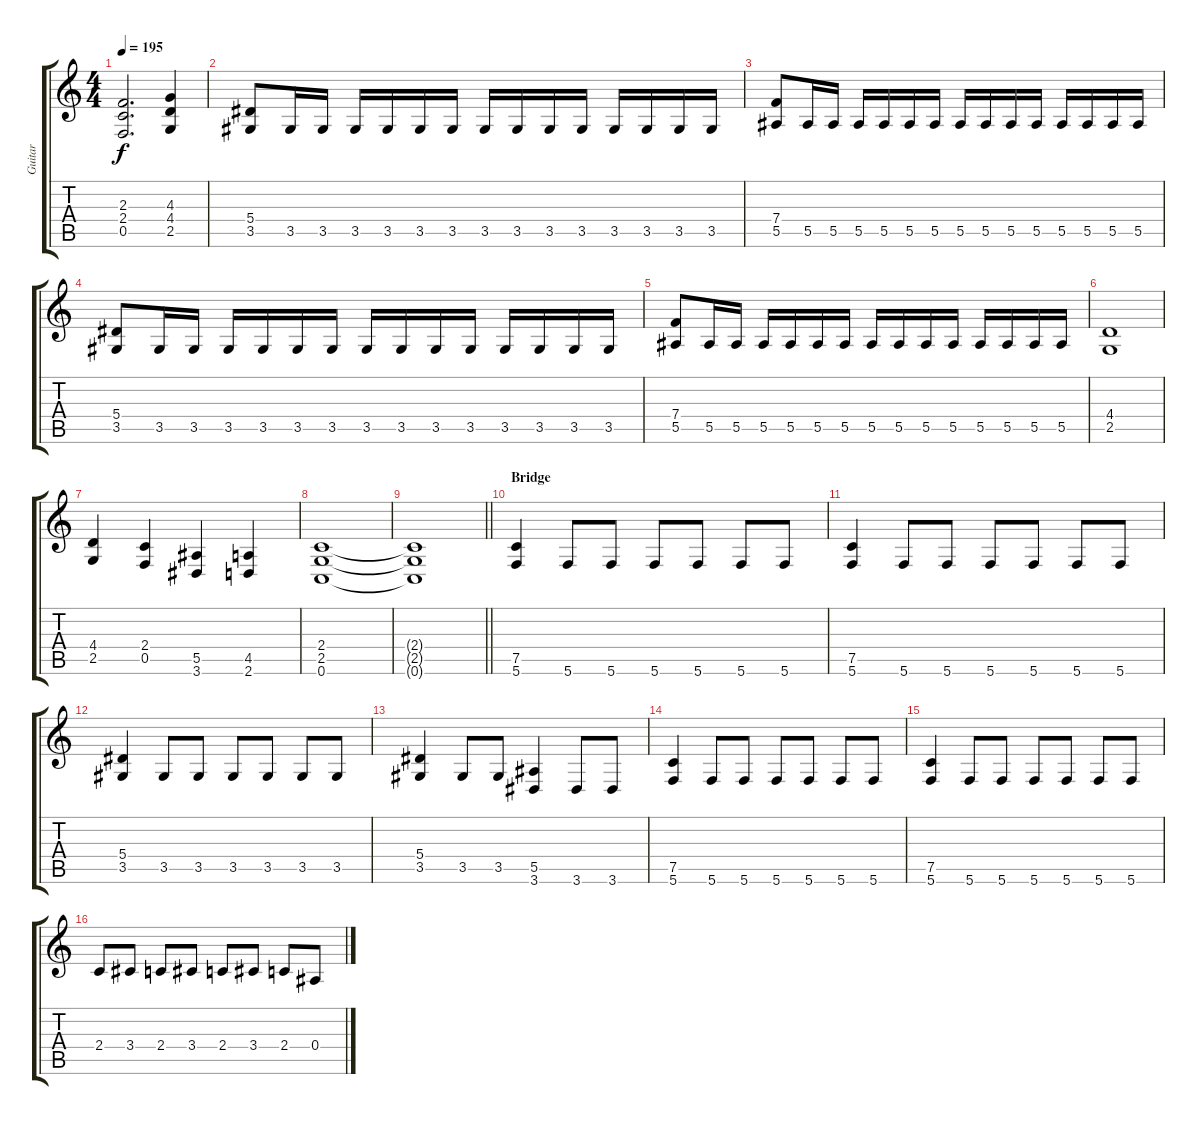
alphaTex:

\track ("Guitar" "Guitar") {instrument distortionguitar}
\staff {score tabs}
\tuning (C4 G3 Eb3 Bb2 F2 C2) {hide}
\ts (4 4)
\tempo 195
\clef g2
\ks c
(2.3 2.4 0.5).2{d dy f} (4.3 4.4 2.5).4 |
(5.4 3.5).8 3.5.16 3.5.16 3.5.16 3.5.16 3.5.16 3.5.16 3.5.16 3.5.16 3.5.16 3.5.16 3.5.16 3.5.16 3.5.16 3.5.16 |
(7.4 5.5).8 5.5.16 5.5.16 5.5.16 5.5.16 5.5.16 5.5.16 5.5.16 5.5.16 5.5.16 5.5.16 5.5.16 5.5.16 5.5.16 5.5.16 |
(5.4 3.5).8 3.5.16 3.5.16 3.5.16 3.5.16 3.5.16 3.5.16 3.5.16 3.5.16 3.5.16 3.5.16 3.5.16 3.5.16 3.5.16 3.5.16 |
(7.4 5.5).8 5.5.16 5.5.16 5.5.16 5.5.16 5.5.16 5.5.16 5.5.16 5.5.16 5.5.16 5.5.16 5.5.16 5.5.16 5.5.16 5.5.16 |
(4.4 2.5).1 |
(4.4 2.5).4 (2.4 0.5).4 (5.5 3.6).4 (4.5 2.6).4 |
(2.4 2.5 0.6).1 |
\barLineRight lightlight
(2.4{t} 2.5{t} 0.6{t}).1 |
\section ("" "Bridge")
(7.5 5.6).4 5.6.8 5.6.8 5.6.8 5.6.8 5.6.8 5.6.8 |
(7.5 5.6).4 5.6.8 5.6.8 5.6.8 5.6.8 5.6.8 5.6.8 |
(5.4 3.5).4 3.5.8 3.5.8 3.5.8 3.5.8 3.5.8 3.5.8 |
(5.4 3.5).4 3.5.8 3.5.8 (5.5 3.6).4 3.6.8 3.6.8 |
(7.5 5.6).4 5.6.8 5.6.8 5.6.8 5.6.8 5.6.8 5.6.8 |
(7.5 5.6).4 5.6.8 5.6.8 5.6.8 5.6.8 5.6.8 5.6.8 |
2.4.8 3.4.8 2.4.8 3.4.8 2.4.8 3.4.8 2.4.8 0.4.8
